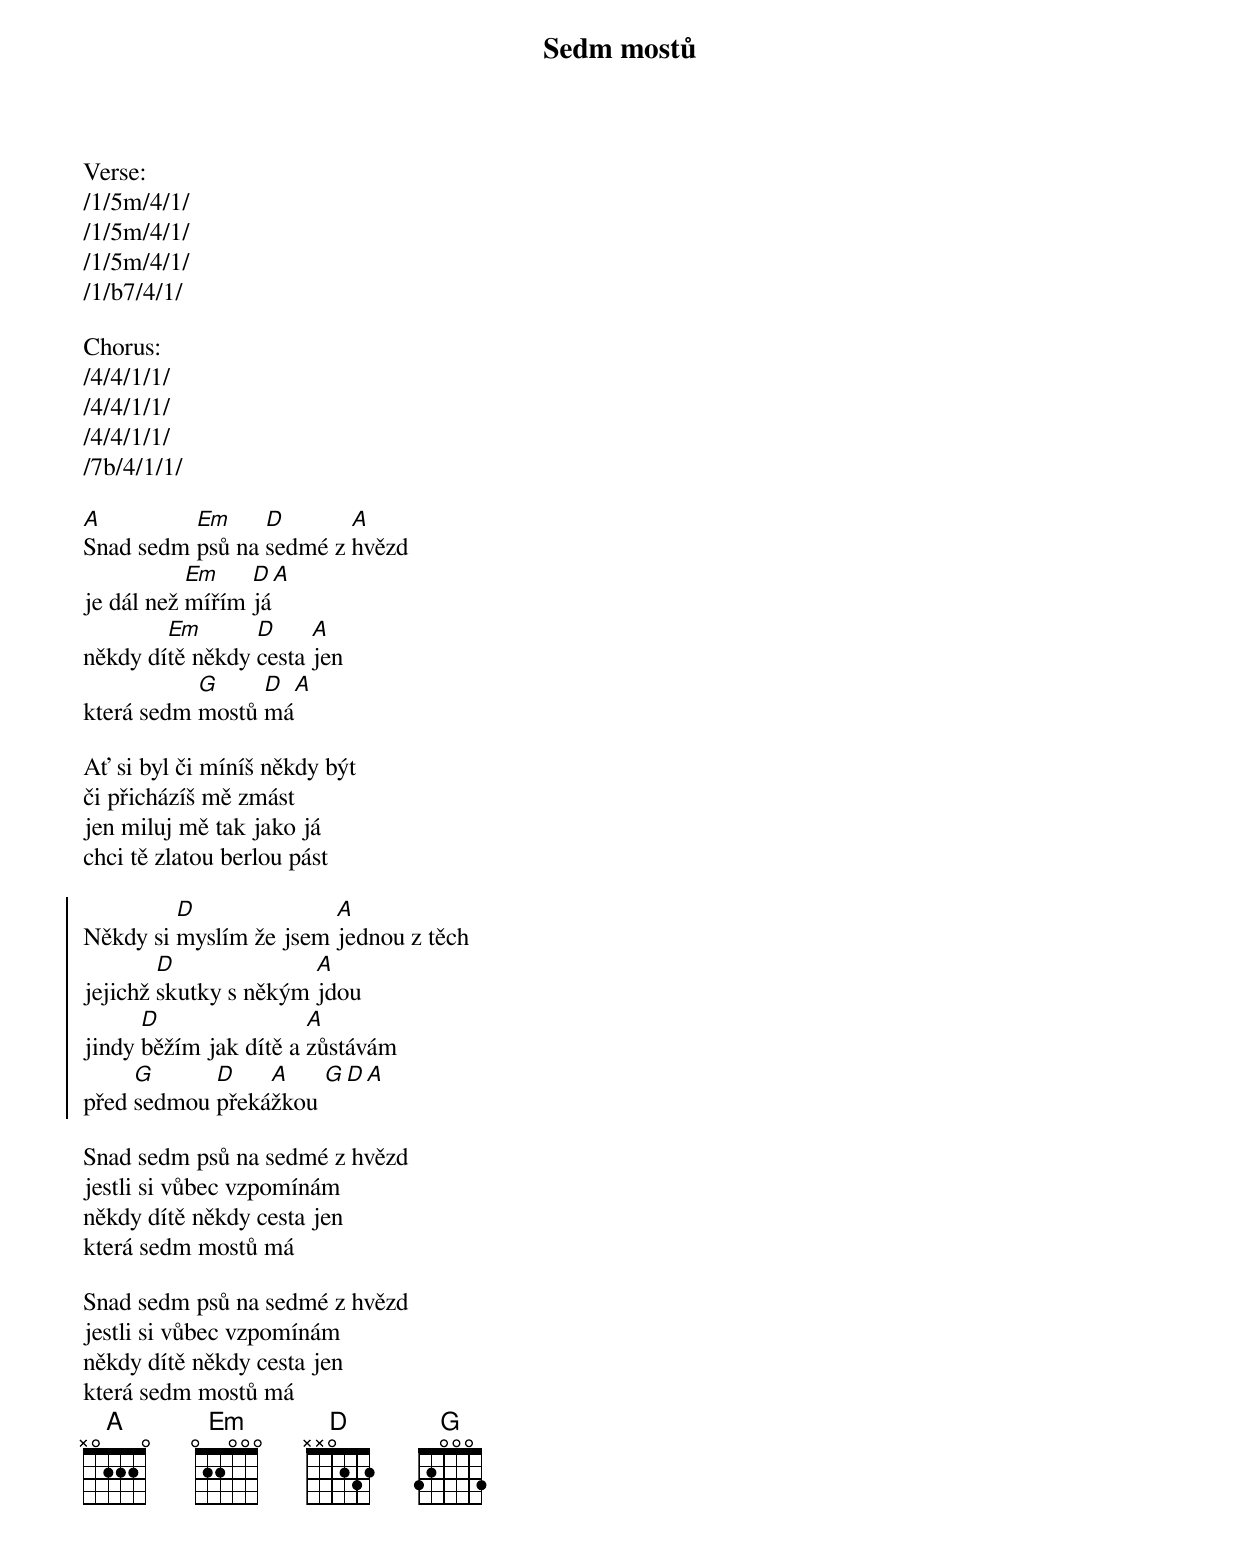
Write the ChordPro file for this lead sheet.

{title: Sedm mostů}

{start_of_struct}
Verse:
/1/5m/4/1/
/1/5m/4/1/
/1/5m/4/1/
/1/b7/4/1/

Chorus:
/4/4/1/1/
/4/4/1/1/
/4/4/1/1/
/7b/4/1/1/
{end_of_struct}

[A]Snad sedm [Em]psů na [D]sedmé z [A]hvězd
je dál než [Em]mířím [D]já[A]
někdy dí[Em]tě někdy [D]cesta [A]jen
která sedm [G]mostů [D]má[A]

Ať si byl či míníš někdy být
či přicházíš mě zmást
jen miluj mě tak jako já
chci tě zlatou berlou pást

{start_of_chorus}
Někdy si [D]myslím že jsem [A]jednou z těch
jejichž [D]skutky s někým [A]jdou
jindy [D]běžím jak dítě a [A]zůstávám
před [G]sedmou [D]překá[A]žkou [G][D][A]
{end_of_chorus}

Snad sedm psů na sedmé z hvězd
jestli si vůbec vzpomínám
někdy dítě někdy cesta jen
která sedm mostů má

Snad sedm psů na sedmé z hvězd
jestli si vůbec vzpomínám
někdy dítě někdy cesta jen
která sedm mostů má
